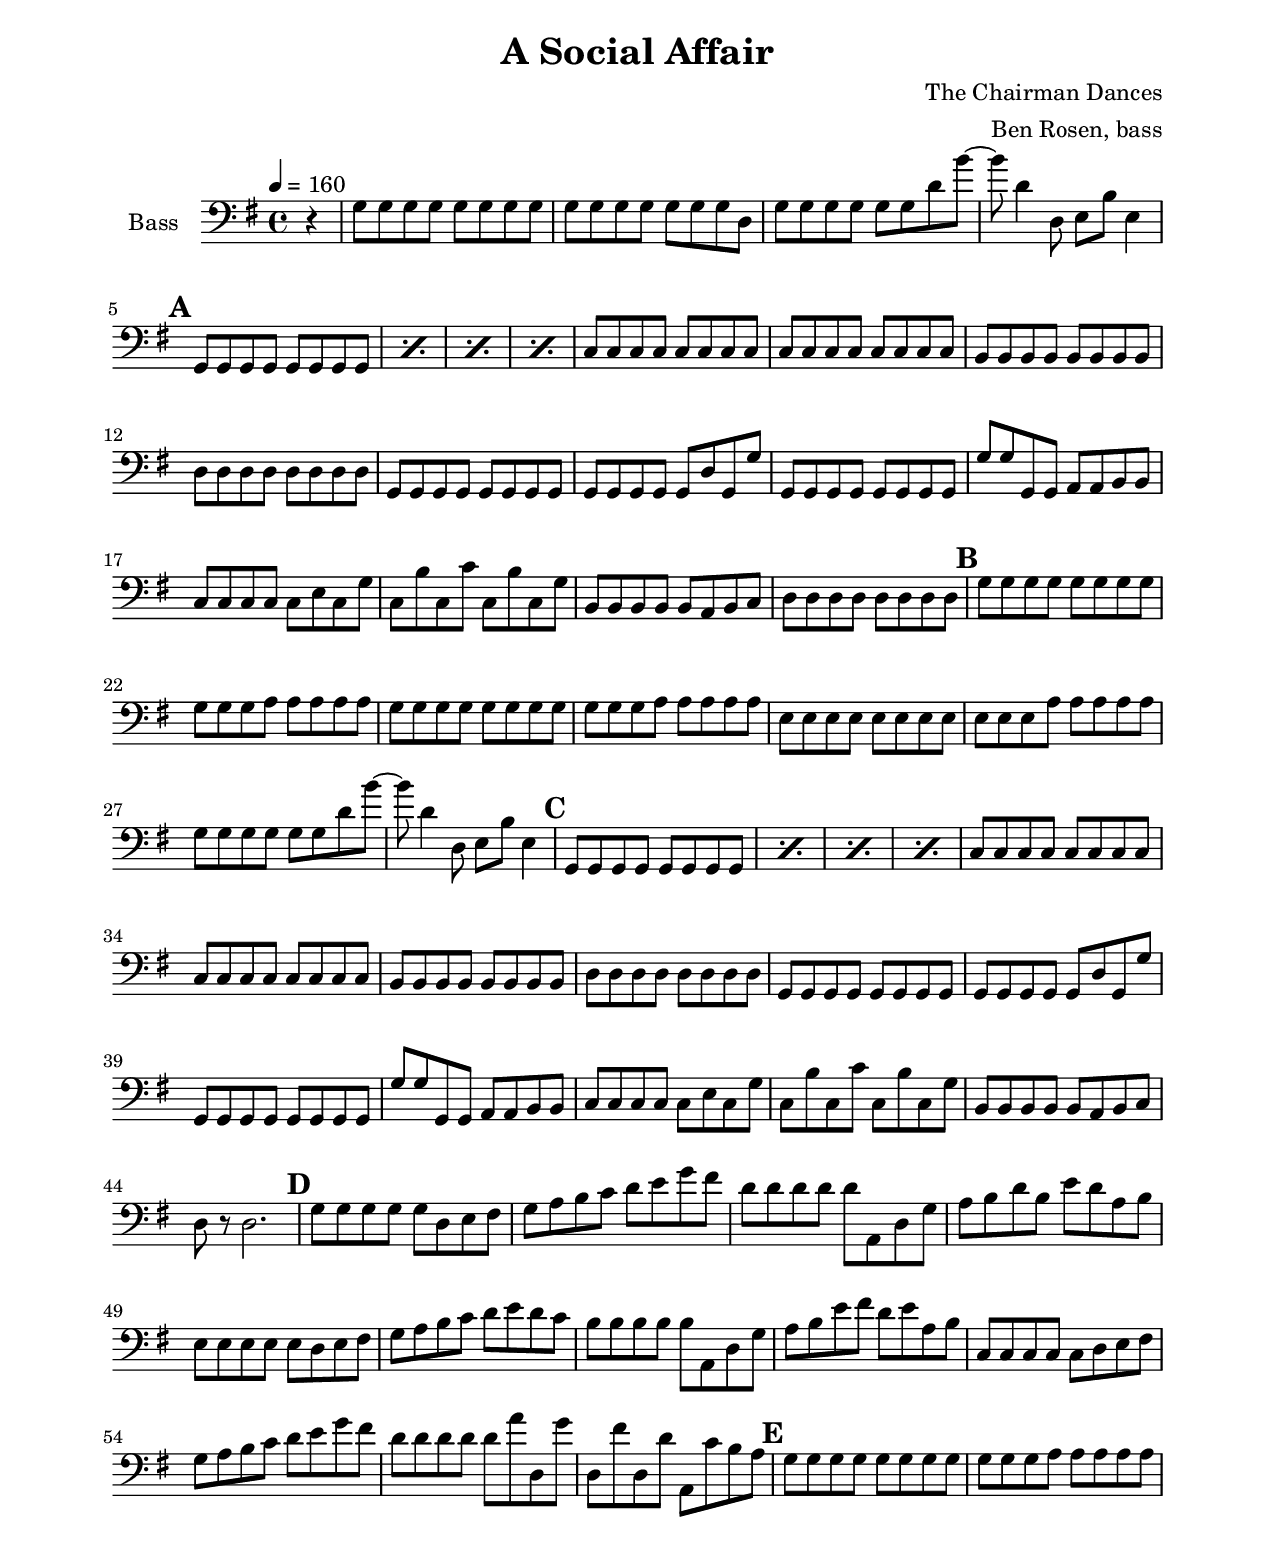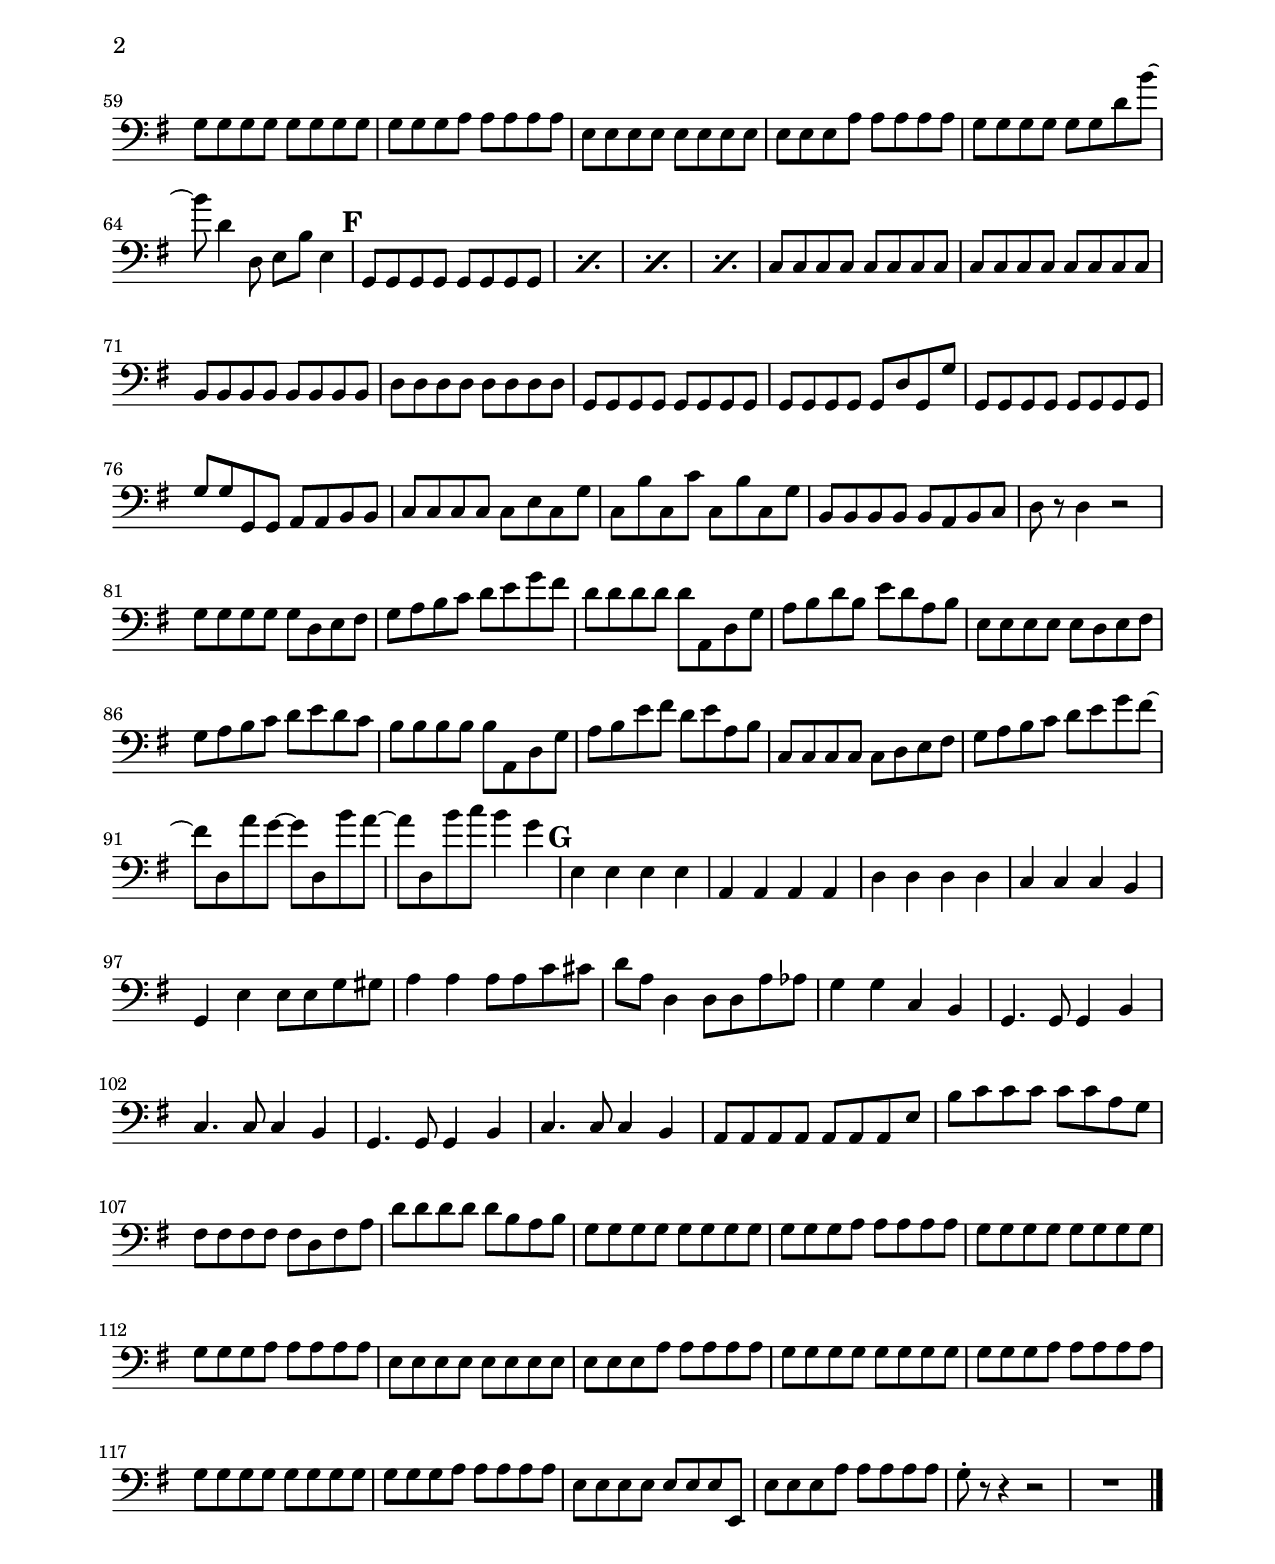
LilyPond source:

\version "2.24.0"

\include "settings.ily"

\header {
  title = "A Social Affair"
  composer = "The Chairman Dances"
  arranger = "Ben Rosen, bass"
}

verse = \relative g, {
  \mark \default

  \repeat percent 4 {
    \repeat unfold 8 { g8 } |
  }

  \repeat unfold 2 {
    \repeat unfold 8 { c8 } |
  }

  \repeat unfold 8 { b8 } |
  \repeat unfold 8 { d8 } |

  \repeat unfold 8 { g,8 } |
  g8 g g g g d' g, g' |
  \repeat unfold 8 { g,8 } |
  g'8 g g, g a a b b |

  c8 c c c c e c g' |
  c,8 b' c, c' c, b' c, g' |
  b,8 b b b b a b c |
}

chorus = \relative g {
  \mark \default

  \repeat unfold 4 { g8 } g d e fs |
  g8 a b c d e g fs |
  d8 d d d d a, d g |
  a8 b d b e d a b |

  e,8 e e e e d e fs |
  g8 a b c d e d c |
  b8 b b b b a, d g |
  a8 b e fs d e a, b |

  c,8 c c c c d e fs |
  g8 a b c d e g fs |
  d8 d d d d a' d,, g' |
  d,8 fs' d, d' a, c' b a |
}

interlude = \relative g {
  \mark \default

  \repeat unfold 8 { g8 } |
  g8 g g a \repeat unfold 4 { a } |
  \repeat unfold 8 { g8 } |
  g8 g g a \repeat unfold 4 { a } |

  \repeat unfold 8 { e8 } |
  e8 e e a \repeat unfold 4 { a } |
  g8 g g g g g d' b' ~ |
  b8 d,4 d,8 e b' e,4 |
}

music = \relative g {
  \tempo 4 = 160
  \key g \major
  \time 4/4
  \clef "bass"

  \partial 4
  r4 |

  \repeat unfold 8 { g8 } |
  g8 g g g g g g d |
  g8 g g g g g d' b' ~ |
  b8 d,4 d,8 e b' e,4 |

  \verse
  \repeat unfold 8 { d8 } |

  \interlude

  \verse
  d8 r d2. |

  \chorus

  \interlude

  \verse
  d8 r d4 r2 |

  g8 g g g g d e fs |
  g a b c d e g fs |
  d d d d d a, d g |
  a b d b e d a b |
  e, e e e e d e fs |
  g a b c d e d c |
  b b b b b a, d g |
  a b e fs d e a, b |
  c, c c c c d e fs |
  g a b c d e g fs ~ |
  fs d, a'' g ~ g d, b'' a ~ |
  a d,, b'' c b4 g4 |

  \mark \default

  e,4 e e e |
  a,4 a a a |
  d4 d d d |
  c4 c c b |
  g4 e' e8 e g gs |
  a4 a a8 a c cs |
  d8 a d,4 d8 d a' af |

  g4 g c, b |
  g4. g8 g4 b |
  c4. c8 c4 b |
  g4. g8 g4 b |
  c4. c8 c4 b |

  \repeat unfold 4 { a8 } a a a e' |
  b'8 c c c c c a g |
  \repeat unfold 4 { fs8 } fs d fs a |
  \repeat unfold 4 { d8 } d b a b |

  \repeat unfold 2 {
    \repeat unfold 8 { g8 } |
    g8 g g a \repeat unfold 4 { a } |
  }

  \repeat unfold 8 { e8 } |
  e8 e e a \repeat unfold 4 { a } |
  \repeat unfold 8 { g8 } |
  g8 g g a \repeat unfold 4 { a } |

  \repeat unfold 8 { g8 } |
  g8 g g a \repeat unfold 4 { a } |
  \repeat unfold 4 { e8 } e e e e, |
  e'8 e e a \repeat unfold 4 { a } |

  g8 -. r r4 r2 |

  R1

  \bar "|."
}

\score {
  \new Staff \with {
    instrumentName = "Bass"
  } {
    \music
  }
}
